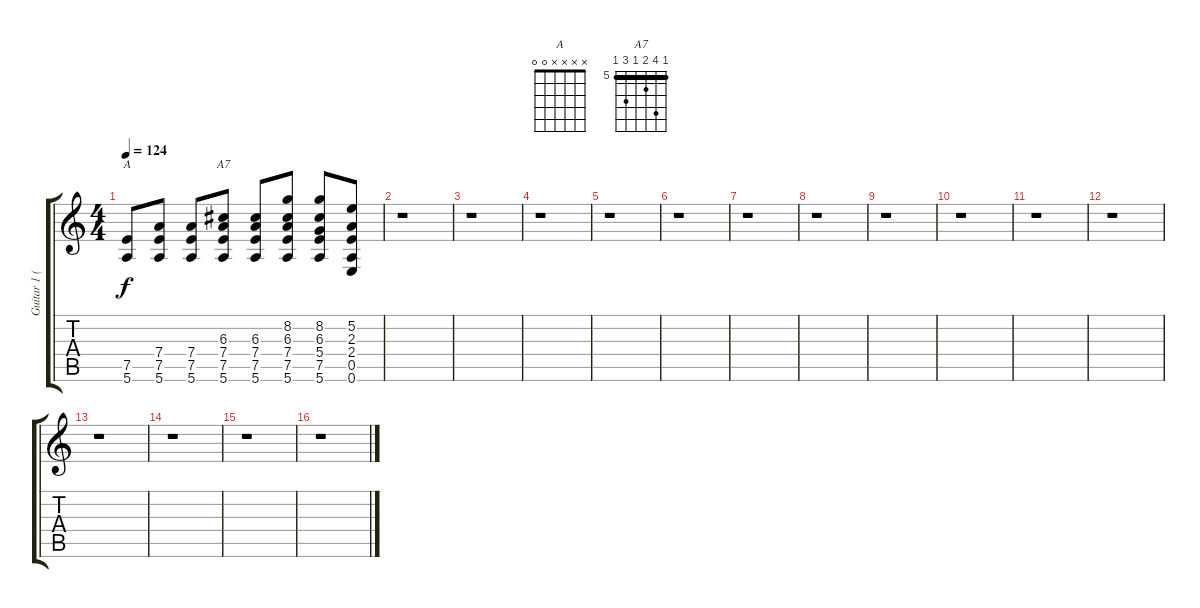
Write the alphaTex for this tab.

\track ("Guitar 1 (Jack White)" "Guitar 1 (") {instrument overdrivenguitar}
\staff {score tabs}
\tuning (E4 B3 G3 D3 A2 E2) {hide}
\chord ("A" x x x x 0 0)
\chord ("A7" 5 8 6 5 7 5) {firstfret 5 barre 5}
\ts (4 4)
\tempo 124
\clef g2
\ks c
(7.5 5.6).8{ch "A" dy f} (7.4 7.5 5.6).8 (7.4 7.5 5.6).8 (6.3 7.4 7.5 5.6).8{ch "A7"} (6.3 7.4 7.5 5.6).8 (8.2 6.3 7.4 7.5 5.6).8 (8.2 6.3 5.4 7.5 5.6).8 (5.2 2.3 2.4 0.5 0.6).8 |
r.1 |
r.1 |
r.1 |
r.1 |
r.1 |
r.1 |
r.1 |
r.1 |
r.1 |
r.1 |
r.1 |
r.1 |
r.1 |
r.1 |
r.1
